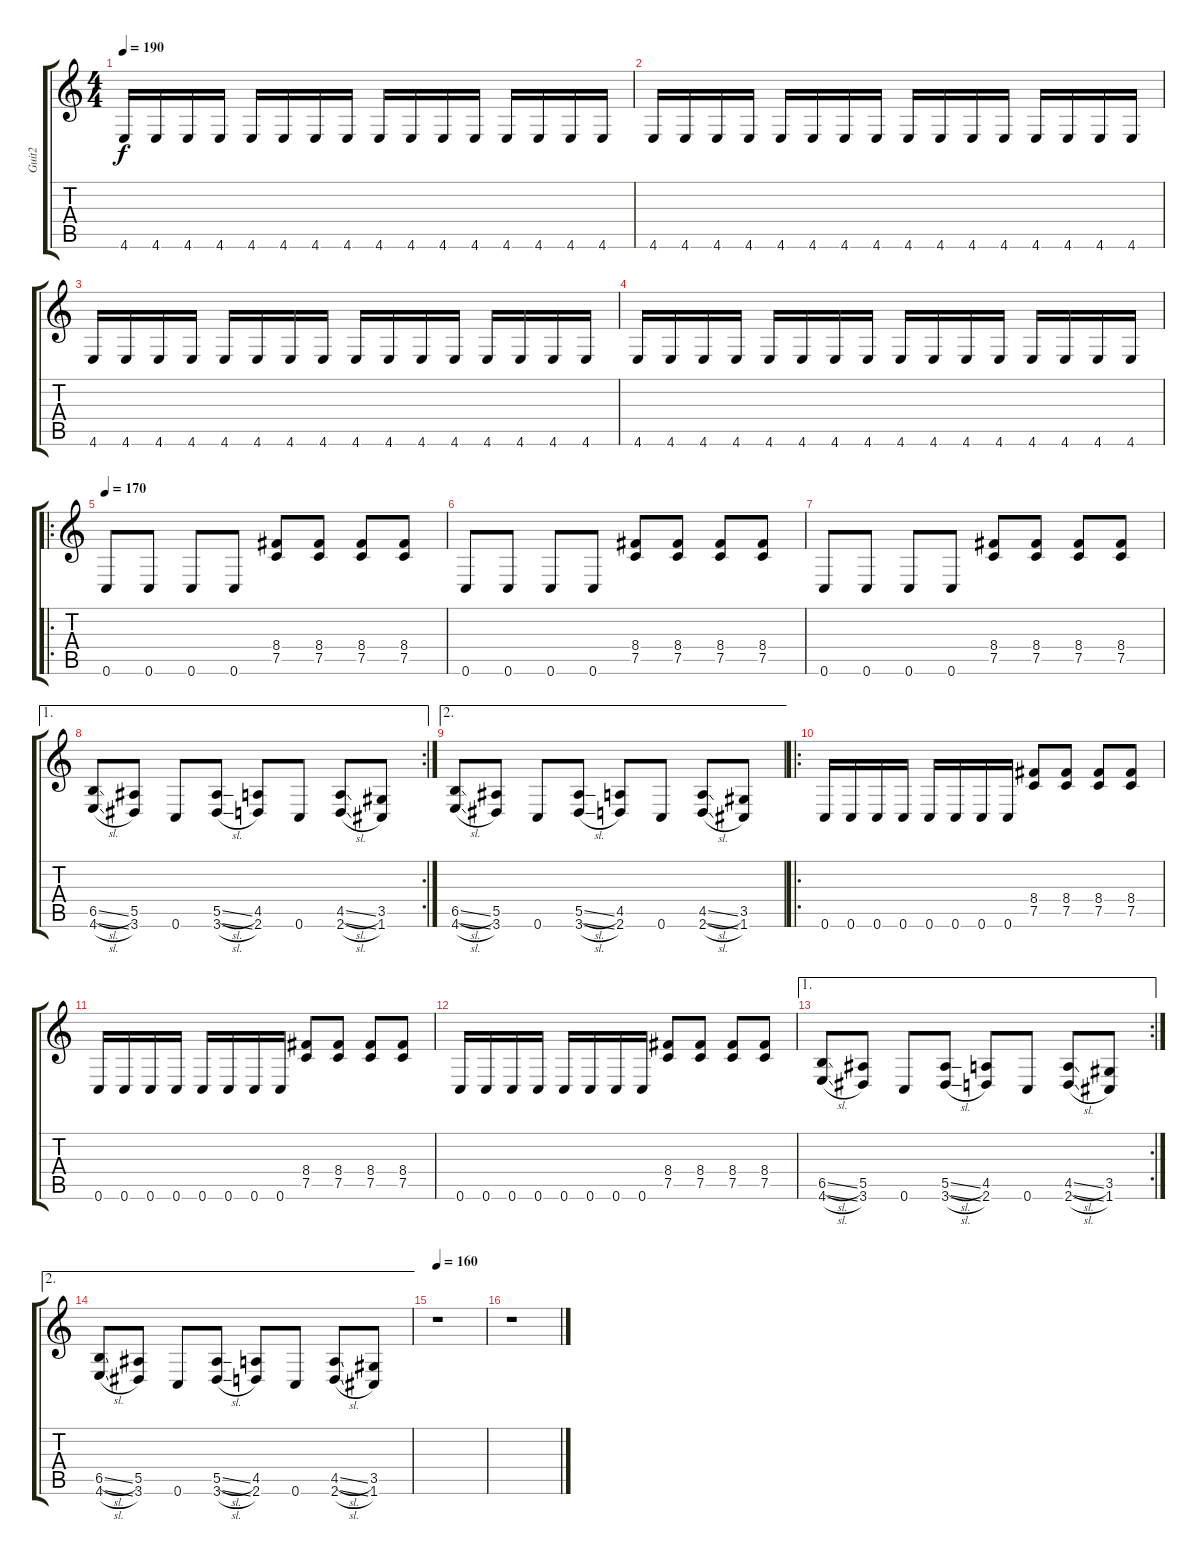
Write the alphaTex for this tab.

\track ("Guit2" "Guit2") {instrument distortionguitar}
\staff {score tabs}
\tuning (C4 G3 Eb3 Bb2 F2 C2) {hide}
\ts (4 4)
\tempo 190
\clef g2
\ks c
4.6.16{dy f} 4.6.16 4.6.16 4.6.16 4.6.16 4.6.16 4.6.16 4.6.16 4.6.16 4.6.16 4.6.16 4.6.16 4.6.16 4.6.16 4.6.16 4.6.16 |
4.6.16 4.6.16 4.6.16 4.6.16 4.6.16 4.6.16 4.6.16 4.6.16 4.6.16 4.6.16 4.6.16 4.6.16 4.6.16 4.6.16 4.6.16 4.6.16 |
4.6.16 4.6.16 4.6.16 4.6.16 4.6.16 4.6.16 4.6.16 4.6.16 4.6.16 4.6.16 4.6.16 4.6.16 4.6.16 4.6.16 4.6.16 4.6.16 |
4.6.16 4.6.16 4.6.16 4.6.16 4.6.16 4.6.16 4.6.16 4.6.16 4.6.16 4.6.16 4.6.16 4.6.16 4.6.16 4.6.16 4.6.16 4.6.16 |
\ro
\tempo 170
0.6.8 0.6.8 0.6.8 0.6.8 (8.4 7.5).8 (8.4 7.5).8 (8.4 7.5).8 (8.4 7.5).8 |
0.6.8 0.6.8 0.6.8 0.6.8 (8.4 7.5).8 (8.4 7.5).8 (8.4 7.5).8 (8.4 7.5).8 |
0.6.8 0.6.8 0.6.8 0.6.8 (8.4 7.5).8 (8.4 7.5).8 (8.4 7.5).8 (8.4 7.5).8 |
\ae 1
\rc 2
(6.5{sl} 4.6{sl}).8 (5.5 3.6).8 0.6.8 (5.5{sl} 3.6{sl}).8 (4.5 2.6).8 0.6.8 (4.5{sl} 2.6{sl}).8 (3.5 1.6).8 |
\ae 2
(6.5{sl} 4.6{sl}).8 (5.5 3.6).8 0.6.8 (5.5{sl} 3.6{sl}).8 (4.5 2.6).8 0.6.8 (4.5{sl} 2.6{sl}).8 (3.5 1.6).8 |
\ro
0.6.16 0.6.16 0.6.16 0.6.16 0.6.16 0.6.16 0.6.16 0.6.16 (8.4 7.5).8 (8.4 7.5).8 (8.4 7.5).8 (8.4 7.5).8 |
0.6.16 0.6.16 0.6.16 0.6.16 0.6.16 0.6.16 0.6.16 0.6.16 (8.4 7.5).8 (8.4 7.5).8 (8.4 7.5).8 (8.4 7.5).8 |
0.6.16 0.6.16 0.6.16 0.6.16 0.6.16 0.6.16 0.6.16 0.6.16 (8.4 7.5).8 (8.4 7.5).8 (8.4 7.5).8 (8.4 7.5).8 |
\ae 1
\rc 2
(6.5{sl} 4.6{sl}).8 (5.5 3.6).8 0.6.8 (5.5{sl} 3.6{sl}).8 (4.5 2.6).8 0.6.8 (4.5{sl} 2.6{sl}).8 (3.5 1.6).8 |
\ae 2
(6.5{sl} 4.6{sl}).8 (5.5 3.6).8 0.6.8 (5.5{sl} 3.6{sl}).8 (4.5 2.6).8 0.6.8 (4.5{sl} 2.6{sl}).8 (3.5 1.6).8 |
\tempo 160
r.1 |
r.1
